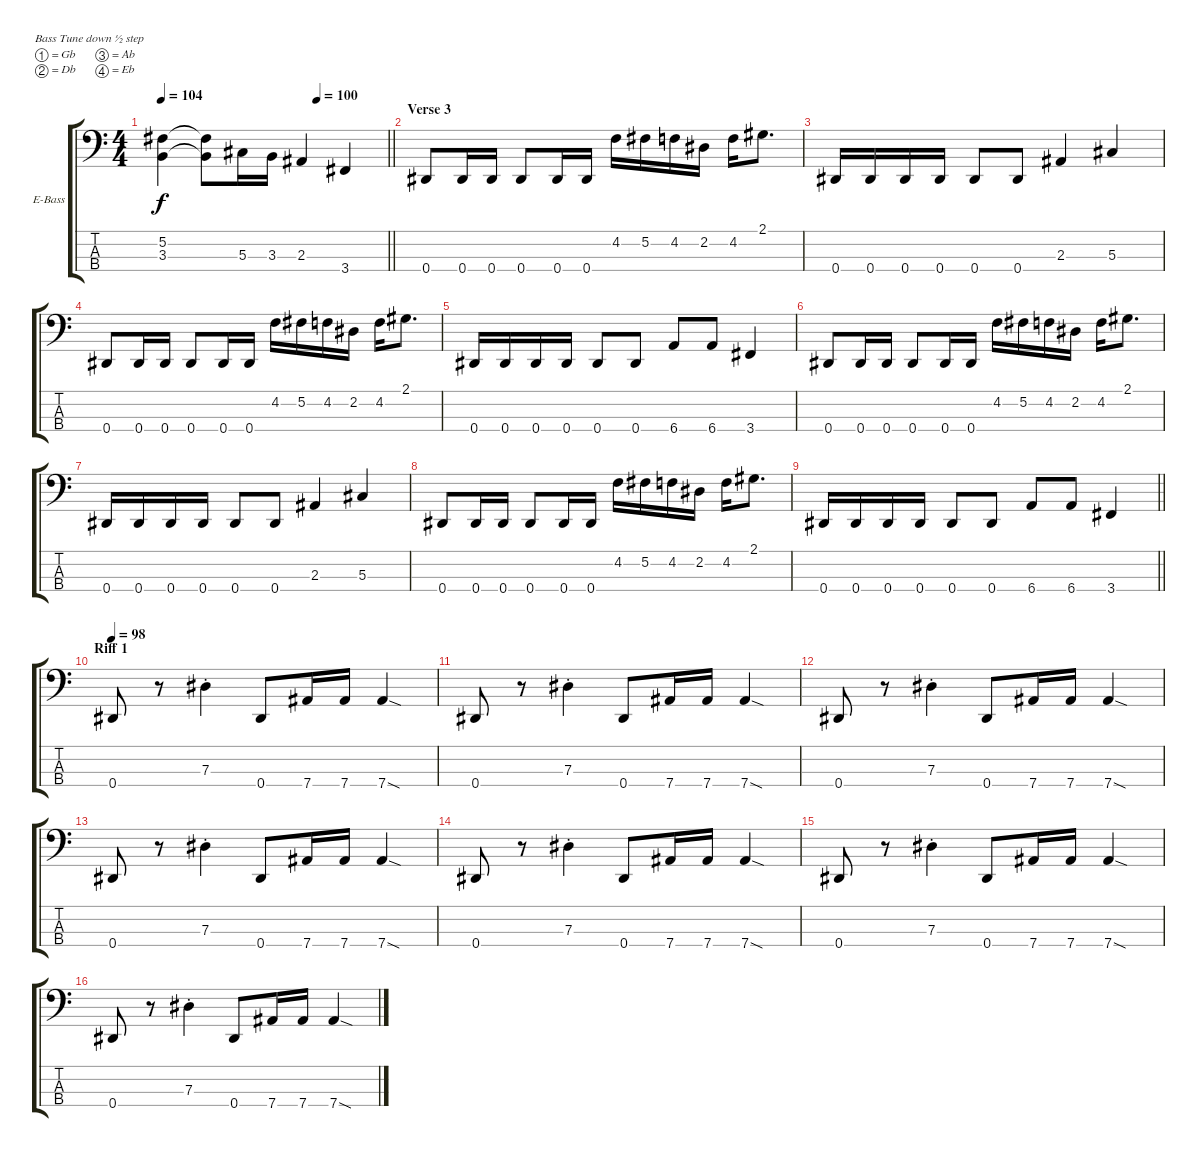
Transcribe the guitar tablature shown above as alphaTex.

\bracketExtendMode groupsimilarinstruments
\firstSystemTrackNameOrientation horizontal
\otherSystemsTrackNameOrientation horizontal
\track ("Bass" "E-Bass") {instrument electricbassfinger}
\staff {score tabs}
\tuning (Gb2 Db2 Ab1 Eb1)
\ts (4 4)
\tempo 104
\tempo (100 0.6875)
\clef f4
\barLineRight lightlight
\ks c
(5.2{t} 3.3{t}).4{dy f} (5.2{t} 3.3{t}).8 5.3.16 3.3.16 2.3.4 3.4.4 |
\section ("" "Verse 3")
0.4.8 0.4.16 0.4.16 0.4.8 0.4.16 0.4.16 4.2.16 5.2.16 4.2.16 2.2.16 4.2.16 2.1.8{d} |
0.4.16 0.4.16 0.4.16 0.4.16 0.4.8 0.4.8 2.3.4 5.3.4 |
0.4.8 0.4.16 0.4.16 0.4.8 0.4.16 0.4.16 4.2.16 5.2.16 4.2.16 2.2.16 4.2.16 2.1.8{d} |
0.4.16 0.4.16 0.4.16 0.4.16 0.4.8 0.4.8 6.4.8 6.4.8 3.4.4 |
0.4.8 0.4.16 0.4.16 0.4.8 0.4.16 0.4.16 4.2.16 5.2.16 4.2.16 2.2.16 4.2.16 2.1.8{d} |
0.4.16 0.4.16 0.4.16 0.4.16 0.4.8 0.4.8 2.3.4 5.3.4 |
0.4.8 0.4.16 0.4.16 0.4.8 0.4.16 0.4.16 4.2.16 5.2.16 4.2.16 2.2.16 4.2.16 2.1.8{d} |
\barLineRight lightlight
0.4.16 0.4.16 0.4.16 0.4.16 0.4.8 0.4.8 6.4.8 6.4.8 3.4.4 |
\section ("" "Riff 1")
\tempo 98
0.4.8 r.8 7.3{st}.4 0.4.8 7.4.16 7.4.16 7.4{sod}.4 |
0.4.8 r.8 7.3{st}.4 0.4.8 7.4.16 7.4.16 7.4{sod}.4 |
0.4.8 r.8 7.3{st}.4 0.4.8 7.4.16 7.4.16 7.4{sod}.4 |
0.4.8 r.8 7.3{st}.4 0.4.8 7.4.16 7.4.16 7.4{sod}.4 |
0.4.8 r.8 7.3{st}.4 0.4.8 7.4.16 7.4.16 7.4{sod}.4 |
0.4.8 r.8 7.3{st}.4 0.4.8 7.4.16 7.4.16 7.4{sod}.4 |
0.4.8 r.8 7.3{st}.4 0.4.8 7.4.16 7.4.16 7.4{sod}.4
